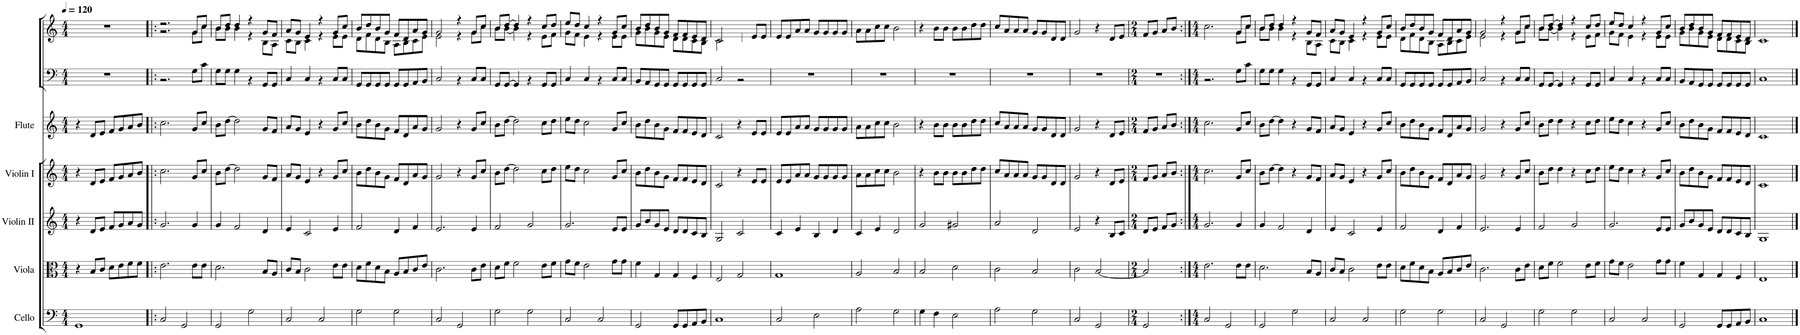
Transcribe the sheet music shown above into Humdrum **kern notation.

**kern	**kern	**kern	**kern	**kern	**kern	**kern
*part7	*part6	*part5	*part4	*part3	*part2	*part1
*staff7	*staff6	*staff5	*staff4	*staff3	*staff2	*staff1
*I"Cello	*I"Viola	*I"Violin II	*I"Violin I	*I"Flute	*	*
*	*I'Vla.	*I'Vln. II	*I'Vln. I	*I'Fl.	*	*
*clefF4	*clefC3	*clefG2	*clefG2	*clefG2	*clefF4	*clefG2
*k[]	*k[]	*k[]	*k[]	*k[]	*k[]	*k[]
*M4/4	*M4/4	*M4/4	*M4/4	*M4/4	*M4/4	*M4/4
*MM120	*MM120	*MM120	*MM120	*MM120	*MM120	*MM120
=1	=1	=1	=1	=1	=1	=1
1GG	4r	4r	4r	4r	1r	1r
.	8B/L	8d/L	8d/L	8d/L	.	.
.	8c/J	8e/J	8e/J	8e/J	.	.
.	8d\L	8f/L	8f/L	8f/L	.	.
.	8e\	8g/	8g/	8g/	.	.
.	8f\	8a/	8a/	8a/	.	.
.	8f\J	8g/J	8b/J	8b/J	.	.
=2!|:	=2!|:	=2!|:	=2!|:	=2!|:	=2!|:	=2!|:
*	*	*	*	*	*^	*^
2C/	2.e\	2.g/	2.cc\	2.cc\	1ryy	2.r	2.r	2.r
2GG/	.	.	.	.	.	.	.	.
.	8e\L	4g/	8g/L	8g/L	.	8G\L	8g/L	8g\L
.	8e\J	.	8cc/J	8cc/J	.	8c\J	8cc/J	8cc\J
=3	=3	=3	=3	=3	=3	=3	=3	=3
2GG/	2.d\	4g/	8b\L	8b\L	1ryy	8G\L	8b/L	8b\L
.	.	.	[8dd\J	[8dd\J	.	8G\J	8dd/J	8b\J
.	.	2f/	2dd\]	2dd\]	.	4G\	4dd/	4b\
2G\	.	.	.	.	.	4r	4r	4r
.	8B/L	4d/	8g/L	8g/L	.	8GG/L	8g/L	8B\L
.	8A/J	.	8f/J	8f/J	.	8GG/J	8f/J	8A\J
=4	=4	=4	=4	=4	=4	=4	=4	=4
2C/	8c/L	4e/	8a/L	8a/L	1ryy	4C/	8a/L	8c\L
.	8B/J	.	8g/J	8g/J	.	.	8g/J	8B\J
.	2c\	2c/	4e/	4e/	.	4C/	4e/	4c\
2C/	.	.	4r	4r	.	4r	4r	4r
.	8e\L	4e/	8g/L	8g/L	.	8C/L	8g/L	8e\L
.	8e\J	.	8cc/J	8cc/J	.	8C/J	8cc/J	8e\J
=5	=5	=5	=5	=5	=5	=5	=5	=5
2G\	8d\L	2f/	8b\L	8b\L	1ryy	8GG/L	8b/L	8d\L
.	8f\	.	8dd\	8dd\	.	8GG/	8dd/	8f\
.	8d\	.	8b\	8b\	.	8GG/	8b/	8d\
.	8B\J	.	8g\J	8g\J	.	8GG/J	8g/J	8B\J
2G\	8A/L	4d/	8f/L	8f/L	.	8GG/L	8f/L	8A\L
.	8B/	.	8d/	8d/	.	8GG/	8d/	8B\
.	8c/	4f/	8a/	8a/	.	8AA/	8a/	8c\
.	8e/J	.	8g/J	8g/J	.	8BB/J	8g/J	8e\J
=6	=6	=6	=6	=6	=6	=6	=6	=6
2C/	2.c\	2.e/	2g/	2g/	1ryy	2C/	2g/	2e\
2GG/	.	.	4r	4r	.	4r	4r	4r
.	8c\L	4e/	8g/L	8g/L	.	8C/L	8g/L	8g\L
.	8e\J	.	8cc/J	8cc/J	.	8C/J	8cc/J	8cc\J
=7	=7	=7	=7	=7	=7	=7	=7	=7
2G\	8d\L	2f/	8b\L	8b\L	1ryy	8GG/L	8b/L	8b\L
.	8f\J	.	[8dd\J	[8dd\J	.	[8GG/J	[>8dd/J	[<8b\J
.	2f\	.	2dd\]	2dd\]	.	4GG/]	4dd/]	4b\]
2G\	.	2g/	.	.	.	4r	4r	4r
.	8e\L	.	8cc\L	8cc\L	.	8GG/L	8cc/L	8e\L
.	8f\J	.	8dd\J	8dd\J	.	8GG/J	8dd/J	8f\J
=8	=8	=8	=8	=8	=8	=8	=8	=8
2C/	8g\L	2.g/	8ee\L	8ee\L	1ryy	4C/	8ee/L	8g\L
.	8f\J	.	8dd\J	8dd\J	.	.	8dd/J	8f\J
.	2e\	.	2cc\	2cc\	.	4C/	4cc/	4e\
2C/	.	.	.	.	.	4r	4r	4r
.	8g\L	8e/L	8g/L	8g/L	.	8C/L	8g/L	8e\L
.	8g\J	8e/J	8cc/J	8cc/J	.	8C/J	8cc/J	8e\J
=9	=9	=9	=9	=9	=9	=9	=9	=9
2GG/	4f\	8g/L	8b\L	8b\L	1ryy	8BB/L	8b/L	8g\L
.	.	8b/	8dd\	8dd\	.	8AA/	8dd/	8b\
.	4G/	8g/	8b\	8b\	.	8GG/	8b/	8g\
.	.	8e/J	8g\J	8g\J	.	8GG/J	8g/J	8e\J
8GG/L	4G/	8d/L	8f/L	8f/L	.	8GG/L	8f/L	8d\L
8GG/	.	8d/	8f/	8f/	.	8GG/	8f/	8d\
8AA/	4F/	8c/	8e/	8e/	.	8GG/	8e/	8c\
8BB/J	.	8B/J	8d/J	8d/J	.	8GG/J	8d/J	8B\J
=10	=10	=10	=10	=10	=10	=10	=10	=10
1C	2E/	2G/	2c/	2c/	1ryy	2C/	2c/	2c\
.	2G/	2c/	4r	4r	.	2r	4B!/	2ryy
.	.	.	8e/L	8e/L	.	.	8e/L	.
.	.	.	8e/J	8e/J	.	.	8e/J	.
*	*	*	*	*	*v	*v	*	*
*	*	*	*	*	*	*v	*v
=11	=11	=11	=11	=11	=11	=11
2C/	1G	4c/	8e/L	8e/L	1r	8e/L
.	.	.	8e/	8e/	.	8e/
.	.	4e/	8a/	8a/	.	8a/
.	.	.	8a/J	8a/J	.	8a/J
2E\	.	4B/	8g/L	8g/L	.	8g/L
.	.	.	8g/	8g/	.	8g/
.	.	4d/	8g/	8g/	.	8g/
.	.	.	8g/J	8g/J	.	8g/J
=12	=12	=12	=12	=12	=12	=12
2A\	2A/	4c/	8a\L	8a\L	1r	8a\L
.	.	.	8a\	8a\	.	8a\
.	.	4e/	8cc\	8cc\	.	8cc\
.	.	.	8cc\J	8cc\J	.	8cc\J
2G\	2B/	2d/	2b\	2b\	.	2b\
=13	=13	=13	=13	=13	=13	=13
4G\	2B/	2g/	4r	4r	1r	4r
4F\	.	.	8b\L	8b\L	.	8b\L
.	.	.	8b\J	8b\J	.	8b\J
2E\	2d\	2g#X/	8b\L	8b\L	.	8b\L
.	.	.	8b\	8b\	.	8b\
.	.	.	8dd\	8dd\	.	8dd\
.	.	.	8dd\J	8dd\J	.	8dd\J
=14	=14	=14	=14	=14	=14	=14
2A\	2c\	2a/	8cc/L	8cc/L	1r	8cc/L
.	.	.	8a/	8a/	.	8a/
.	.	.	8a/	8a/	.	8a/
.	.	.	8a/J	8a/J	.	8a/J
2G\	2B/	2d/	8g/L	8g/L	.	8g/L
.	.	.	8g/	8g/	.	8g/
.	.	.	8d/	8d/	.	8d/
.	.	.	8d/J	8d/J	.	8d/J
=15	=15	=15	=15	=15	=15	=15
2C/	2c\	2e/	2g/	2g/	1r	2g/
2GG/	[2B/	4r	4r	4r	.	4r
.	.	8B/L	8d/L	8d/L	.	8d/L
.	.	8c/J	8e/J	8e/J	.	8e/J
=16	=16	=16	=16	=16	=16	=16
*M2/4	*M2/4	*M2/4	*M2/4	*M2/4	*M2/4	*M2/4
2GG/	2B/]	8d/L	8f/L	8f/L	2r	8f/L
.	.	8e/J	8g/J	8g/J	.	8g/J
.	.	8f/L	8a/L	8a/L	.	8a/L
.	.	8g/J	8b/J	8b/J	.	8b/J
=17:|!	=17:|!	=17:|!	=17:|!	=17:|!	=17:|!	=17:|!
*M4/4	*M4/4	*M4/4	*M4/4	*M4/4	*M4/4	*M4/4
*	*	*	*	*	*^	*^
2C/	2.e\	2.g/	2.cc\	2.cc\	1ryy	2.r	2.ryy	2.cc\
2GG/	.	.	.	.	.	.	.	.
.	8e\L	4g/	8g/L	8g/L	.	8G\L	8g/L	8g\L
.	8e\J	.	8cc/J	8cc/J	.	8c\J	8cc/J	8cc\J
=18	=18	=18	=18	=18	=18	=18	=18	=18
2GG/	2.d\	4g/	8b\L	8b\L	1ryy	8G\L	8b/L	8b\L
.	.	.	[8dd\J	[8dd\J	.	8G\J	8dd/J	8b\J
.	.	2f/	4dd\]	4dd\]	.	4G\	4dd/	4b\
2G\	.	.	4r	4r	.	4r	4r	4r
.	8B/L	4d/	8g/L	8g/L	.	8GG/L	8g/L	8B\L
.	8A/J	.	8f/J	8f/J	.	8GG/J	8f/J	8A\J
=19	=19	=19	=19	=19	=19	=19	=19	=19
2C/	8c/L	4e/	8a/L	8a/L	1ryy	4C/	8a/L	8c\L
.	8B/J	.	8g/J	8g/J	.	.	8g/J	8B\J
.	2c\	2c/	4e/	4e/	.	4C/	4e/	4c\
2C/	.	.	4r	4r	.	4r	4r	4r
.	8e\L	4e/	8g/L	8g/L	.	8C/L	8g/L	8e\L
.	8e\J	.	8cc/J	8cc/J	.	8C/J	8cc/J	8e\J
=20	=20	=20	=20	=20	=20	=20	=20	=20
2G\	8d\L	2f/	8b\L	8b\L	1ryy	8GG/L	8b/L	8d\L
.	8f\	.	8dd\	8dd\	.	8GG/	8dd/	8f\
.	8d\	.	8b\	8b\	.	8GG/	8b/	8d\
.	8B\J	.	8g\J	8g\J	.	8GG/J	8g/J	8B\J
2G\	8A/L	4d/	8f/L	8f/L	.	8GG/L	8f/L	8A\L
.	8B/	.	8d/	8d/	.	8GG/	8d/	8B\
.	8c/	4f/	8a/	8a/	.	8AA/	8a/	8c\
.	8e/J	.	8g/J	8g/J	.	8BB/J	8g/J	8e\J
=21	=21	=21	=21	=21	=21	=21	=21	=21
2C/	2.c\	2.e/	2g/	2g/	1ryy	2C/	2g/	2e\
2GG/	.	.	4r	4r	.	4r	4r	4r
.	8c\L	4e/	8g/L	8g/L	.	8C/L	8g/L	8g\L
.	8e\J	.	8cc/J	8cc/J	.	8C/J	8cc/J	8cc\J
=22	=22	=22	=22	=22	=22	=22	=22	=22
2G\	8d\L	2f/	8b\L	8b\L	1ryy	8GG/L	8b/L	8b\L
.	8f\J	.	8dd\J	8dd\J	.	[8GG/J	[>8dd/J	[<8b\J
.	2f\	.	4dd\	4dd\	.	4GG/]	4dd/]	4b\]
2G\	.	2g/	4r	4r	.	4r	4r	4r
.	8e\L	.	8cc\L	8cc\L	.	8GG/L	8cc/L	8e\L
.	8f\J	.	8dd\J	8dd\J	.	8GG/J	8dd/J	8f\J
=23	=23	=23	=23	=23	=23	=23	=23	=23
2C/	8g\L	2.g/	8ee\L	8ee\L	1ryy	4C/	8ee/L	8g\L
.	8f\J	.	8dd\J	8dd\J	.	.	8dd/J	8f\J
.	2e\	.	4cc\	4cc\	.	4C/	4cc/	4e\
2C/	.	.	4r	4r	.	4r	4r	4r
.	8g\L	8e/L	8g/L	8g/L	.	8C/L	8g/L	8e\L
.	8g\J	8e/J	8cc/J	8cc/J	.	8C/J	8cc/J	8e\J
=24	=24	=24	=24	=24	=24	=24	=24	=24
2GG/	4f\	8g/L	8b\L	8b\L	1ryy	8BB/L	8b/L	8g\L
.	.	8b/	8dd\	8dd\	.	8AA/	8dd/	8b\
.	4G/	8g/	8b\	8b\	.	8GG/	8b/	8g\
.	.	8e/J	8g\J	8g\J	.	8GG/J	8g/J	8e\J
8GG/L	4G/	8d/L	8f/L	8f/L	.	8GG/L	8f/L	8d\L
8GG/	.	8d/	8f/	8f/	.	8GG/	8f/	8d\
8AA/	4F/	8c/	8e/	8e/	.	8GG/	8e/	8c\
8BB/J	.	8B/J	8d/J	8d/J	.	8GG/J	8d/J	8B\J
=25	=25	=25	=25	=25	=25	=25	=25	=25
1C	1E	1G	1c	1c	1ryy	1C	1ryy	1c
*	*	*	*	*	*v	*v	*	*
*	*	*	*	*	*	*v	*v
==	==	==	==	==	==	==
*-	*-	*-	*-	*-	*-	*-
